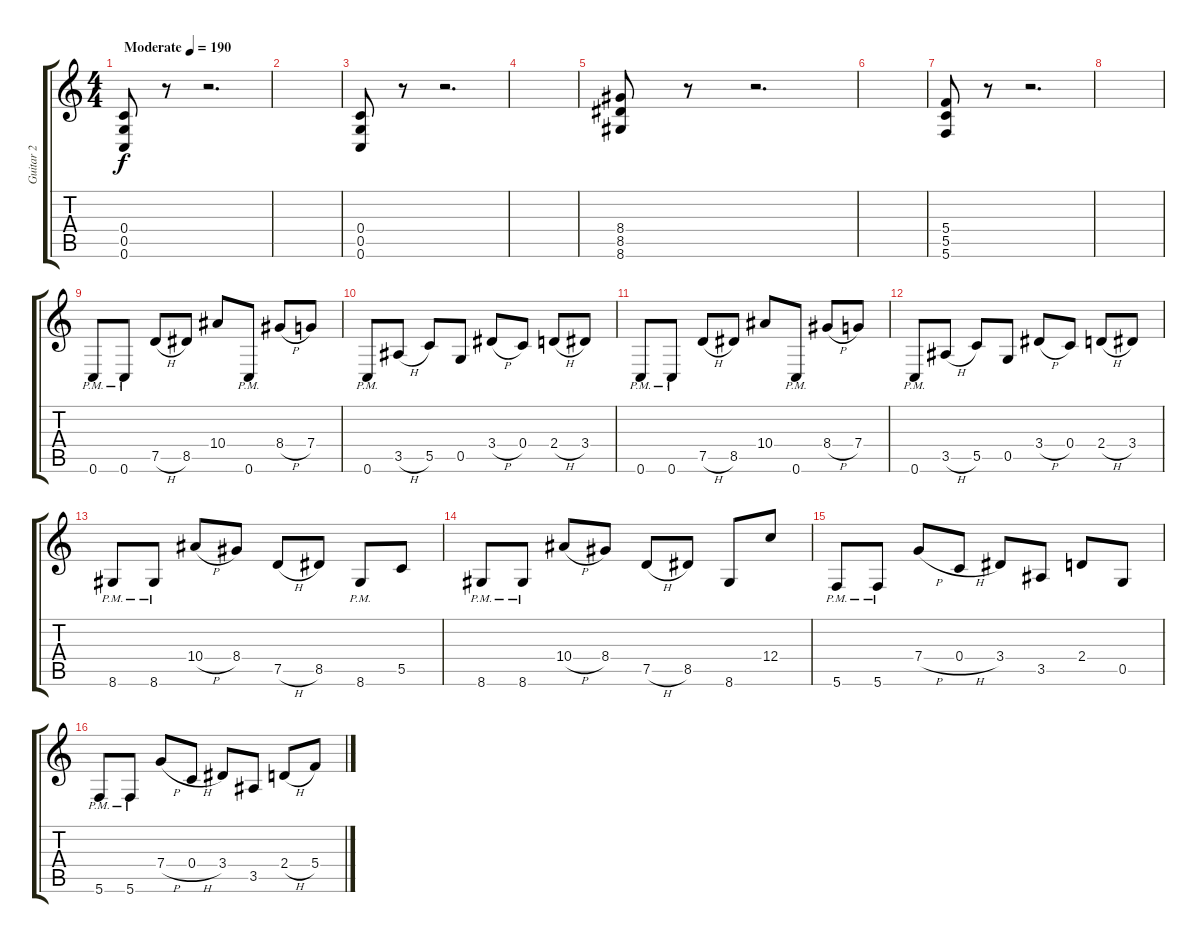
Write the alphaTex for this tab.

\track ("Guitar 2" "Guitar 2") {instrument distortionguitar}
\staff {score tabs}
\tuning (D4 A3 F3 C3 G2 C2) {hide}
\ts (4 4)
\tempo (190 "Moderate")
\clef g2
\ks c
(0.4 0.5 0.6).8{dy f instrument distortionguitar} r.8 r.2{d} |
|
(0.4 0.5 0.6).8 r.8 r.2{d} |
|
(8.4 8.5 8.6).8 r.8 r.2{d} |
|
(5.4 5.5 5.6).8 r.8 r.2{d} |
|
0.6{pm}.8 0.6{pm}.8 7.5{h}.8 8.5.8 10.4.8 0.6{pm}.8 8.4{h}.8 7.4.8 |
0.6{pm}.8 3.5{h}.8 5.5.8 0.5.8 3.4{h}.8 0.4.8 2.4{h}.8 3.4.8 |
0.6{pm}.8 0.6{pm}.8 7.5{h}.8 8.5.8 10.4.8 0.6{pm}.8 8.4{h}.8 7.4.8 |
0.6{pm}.8 3.5{h}.8 5.5.8 0.5.8 3.4{h}.8 0.4.8 2.4{h}.8 3.4.8 |
8.6{pm}.8 8.6{pm}.8 10.4{h}.8 8.4.8 7.5{h}.8 8.5.8 8.6{pm}.8 5.5.8 |
8.6{pm}.8 8.6{pm}.8 10.4{h}.8 8.4.8 7.5{h}.8 8.5.8 8.6.8 12.4.8 |
5.6{pm}.8 5.6{pm}.8 7.4{h}.8 0.4{h}.8 3.4.8 3.5.8 2.4.8 0.5.8 |
5.6{pm}.8 5.6{pm}.8 7.4{h}.8 0.4{h}.8 3.4.8 3.5.8 2.4{h}.8 5.4.8
